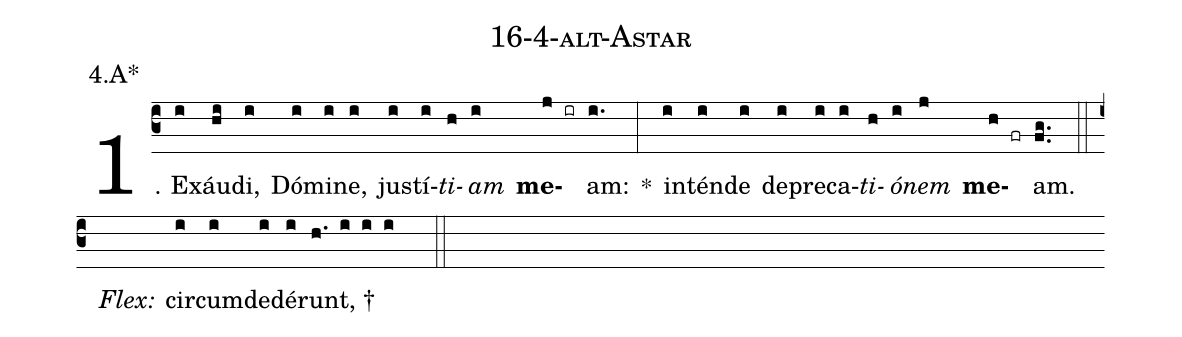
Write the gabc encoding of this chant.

name: 16-4-alt-Astar;
annotation: 4.A*;
%%
(c3)1. Ex(i)áu(hi)di,(i) Dó(i)mi(i)ne,(i) jus(i)tí(i)<i>ti</i>(h)<i>am</i>(i) <b>me</b>(j ir)am:(i.) *(:) in(i)tén(i)de(i) de(i)pre(i)ca(i)<i>ti</i>(h)<i>ó</i>(i)<i>nem</i>(j) <b>me</b>(h fr)am.(fg..) (::)
<i>Flex:</i>()  cir(i)cum(i)de(i)dé(i)runt, †(h. i i i  ::)
